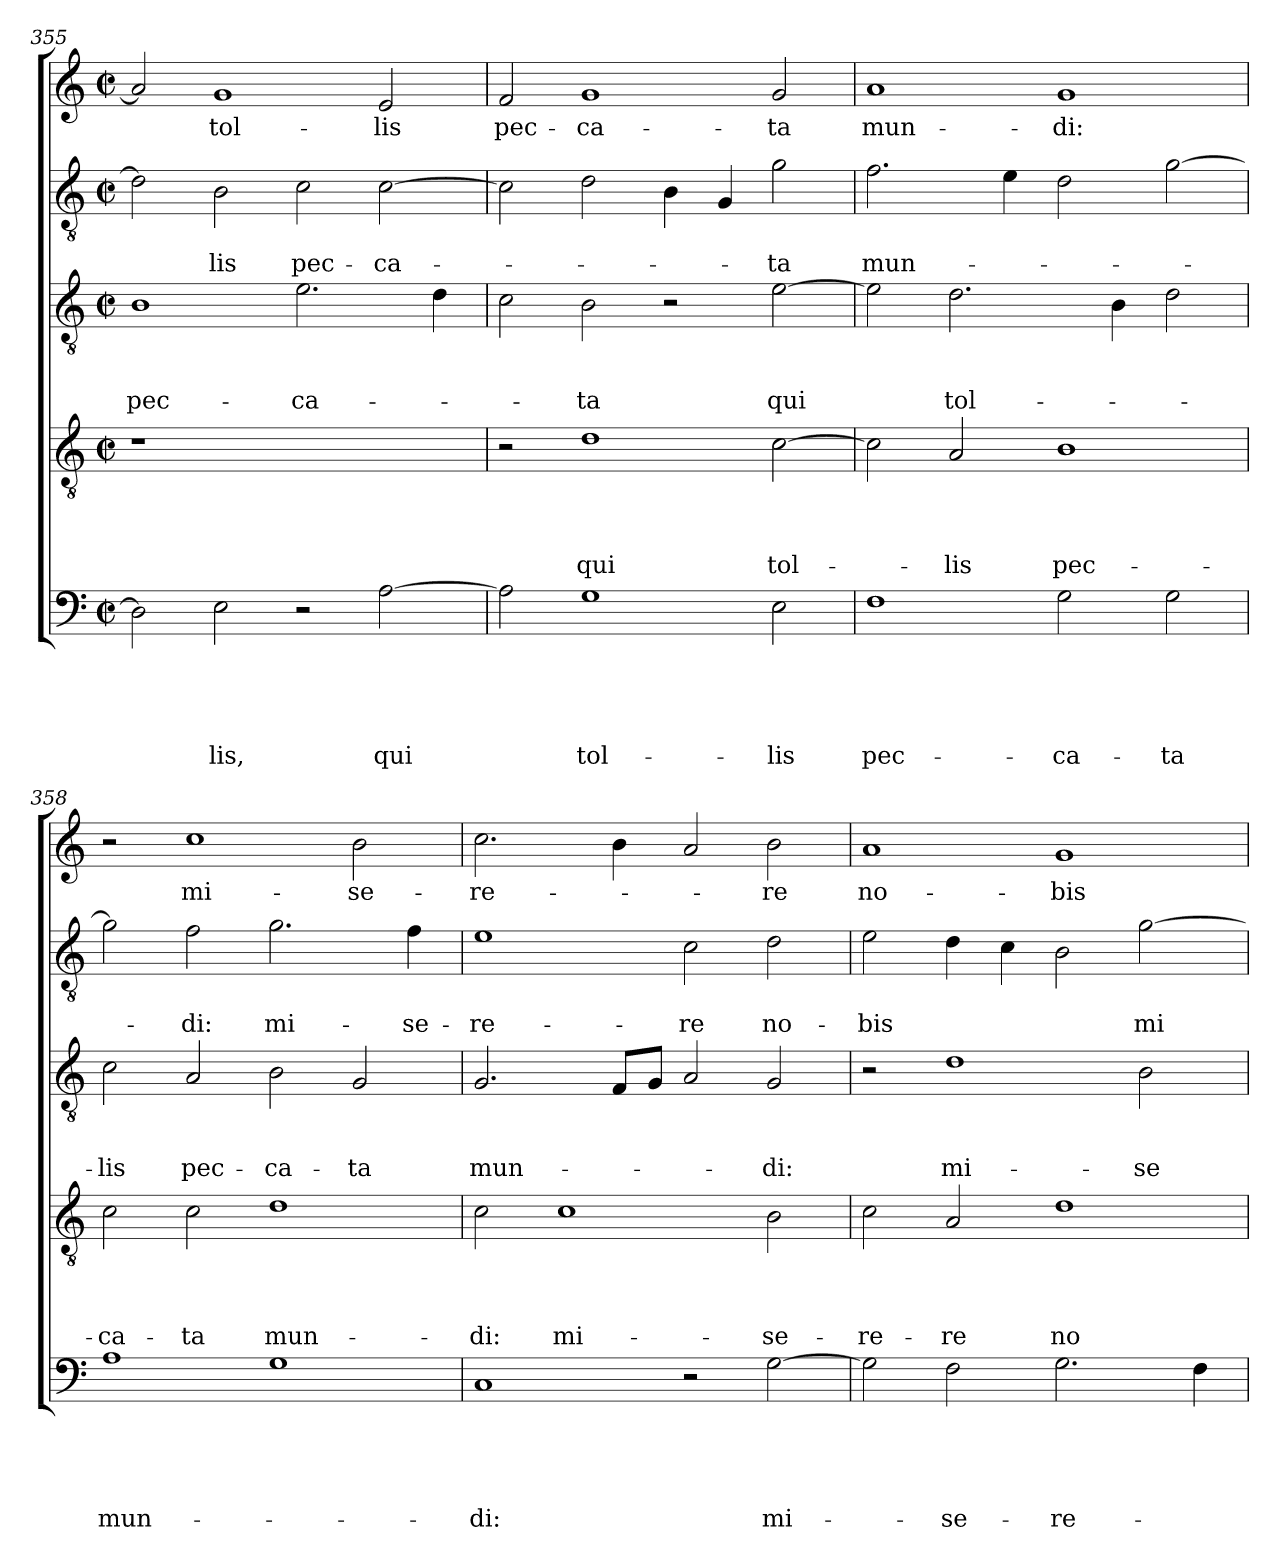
**kern	**text	**text	**text	**text	**text	**kern	**text	**text	**text	**text	**kern	**text	**text	**text	**kern	**text	**text	**kern	**text
*part5	*part5	*part5	*part5	*part5	*part5	*part4	*part4	*part4	*part4	*part4	*part3	*part3	*part3	*part3	*part2	*part2	*part2	*part1	*part1
*staff5	*staff5	*staff5	*staff5	*staff5	*staff5	*staff4	*staff4	*staff4	*staff4	*staff4	*staff3	*staff3	*staff3	*staff3	*staff2	*staff2	*staff2	*staff1	*staff1
*clefF4	*	*	*	*	*	*clefGv2	*	*	*	*	*clefGv2	*	*	*	*clefGv2	*	*	*clefG2	*
*k[]	*	*	*	*	*	*k[]	*	*	*	*	*k[]	*	*	*	*k[]	*	*	*k[]	*
*C:	*	*	*	*	*	*C:	*	*	*	*	*C:	*	*	*	*C:	*	*	*C:	*
*M2/2	*	*	*	*	*	*M2/2	*	*	*	*	*M2/2	*	*	*	*M2/2	*	*	*M2/2	*
*met(c|)	*	*	*	*	*	*met(c|)	*	*	*	*	*met(c|)	*	*	*	*met(c|)	*	*	*met(c|)	*
=355	=355	=355	=355	=355	=355	=355	=355	=355	=355	=355	=355	=355	=355	=355	=355	=355	=355	=355	=355
2D\]	.	.	.	.	.	1r	.	.	.	.	1B	.	.	pec-	2d\]	.	.	2a/]	.
2E\	.	.	.	.	-lis,	.	.	.	.	.	.	.	.	.	2B\	.	-lis	1g	tol-
2r	.	.	.	.	.	1ryy	.	.	.	.	2.e\	.	.	-ca-	2c\	.	pec-	.	.
[2A\	.	.	.	.	qui	.	.	.	.	.	.	.	.	.	[2c\	.	-ca-	2e/	-lis
.	.	.	.	.	.	.	.	.	.	.	4d\	.	.	.	.	.	.	.	.
=356	=356	=356	=356	=356	=356	=356	=356	=356	=356	=356	=356	=356	=356	=356	=356	=356	=356	=356	=356
2A\]	.	.	.	.	.	2r	.	.	.	.	2c\	.	.	.	2c\]	.	.	2f/	pec-
1G	.	.	.	.	tol-	1d	.	.	.	qui	2B\	.	.	-ta	2d\	.	.	1g	-ca-
.	.	.	.	.	.	.	.	.	.	.	2r	.	.	.	4B\	.	.	.	.
.	.	.	.	.	.	.	.	.	.	.	.	.	.	.	4G/	.	.	.	.
2E\	.	.	.	.	-lis	[2c\	.	.	.	tol-	[2e\	.	.	qui	2g\	.	-ta	2g/	-ta
=357	=357	=357	=357	=357	=357	=357	=357	=357	=357	=357	=357	=357	=357	=357	=357	=357	=357	=357	=357
1F	.	.	.	.	pec-	2c\]	.	.	.	.	2e\]	.	.	.	2.f\	.	mun-	1a	mun-
.	.	.	.	.	.	2A/	.	.	.	-lis	2.d\	.	.	tol-	.	.	.	.	.
.	.	.	.	.	.	.	.	.	.	.	.	.	.	.	4e\	.	.	.	.
2G\	.	.	.	.	-ca-	1B	.	.	.	pec-	.	.	.	.	2d\	.	.	1g	-di:
.	.	.	.	.	.	.	.	.	.	.	4B\	.	.	.	.	.	.	.	.
2G\	.	.	.	.	-ta	.	.	.	.	.	2d\	.	.	.	[2g\	.	.	.	.
=358	=358	=358	=358	=358	=358	=358	=358	=358	=358	=358	=358	=358	=358	=358	=358	=358	=358	=358	=358
1A	.	.	.	.	mun-	2c\	.	.	.	-ca-	2c\	.	.	-lis	2g\]	.	.	2r	.
.	.	.	.	.	.	2c\	.	.	.	-ta	2A/	.	.	pec-	2f\	.	-di:	1cc	mi-
1G	.	.	.	.	.	1d	.	.	.	mun-	2B\	.	.	-ca-	2.g\	.	mi-	.	.
.	.	.	.	.	.	.	.	.	.	.	2G/	.	.	-ta	.	.	.	2b\	-se-
.	.	.	.	.	.	.	.	.	.	.	.	.	.	.	4f\	.	-se-	.	.
!!LO:PB:g=z
=359	=359	=359	=359	=359	=359	=359	=359	=359	=359	=359	=359	=359	=359	=359	=359	=359	=359	=359	=359
1C	.	.	.	.	-di:	2c\	.	.	.	-di:	2.G/	.	.	mun-	1e	.	-re-	2.cc\	-re-
.	.	.	.	.	.	1c	.	.	.	mi-	.	.	.	.	.	.	.	.	.
.	.	.	.	.	.	.	.	.	.	.	8F/L	.	.	.	.	.	.	4b\	.
.	.	.	.	.	.	.	.	.	.	.	8G/J	.	.	.	.	.	.	.	.
2r	.	.	.	.	.	.	.	.	.	.	2A/	.	.	.	2c\	.	-re	2a/	.
[2G\	.	.	.	.	mi-	2B\	.	.	.	-se-	2G/	.	.	-di:	2d\	.	no-	2b\	-re
=360	=360	=360	=360	=360	=360	=360	=360	=360	=360	=360	=360	=360	=360	=360	=360	=360	=360	=360	=360
2G\]	.	.	.	.	.	2c\	.	.	.	-re-	2r	.	.	.	2e\	.	-bis	1a	no-
2F\	.	.	.	.	-se-	2A/	.	.	.	-re	1d	.	.	mi-	4d\	.	.	.	.
.	.	.	.	.	.	.	.	.	.	.	.	.	.	.	4c\	.	.	.	.
2.G\	.	.	.	.	-re-	1d	.	.	.	no-	.	.	.	.	2B\	.	.	1g	-bis
.	.	.	.	.	.	.	.	.	.	.	2B\	.	.	-se-	[2g\	.	mi-	.	.
4F\	.	.	.	.	.	.	.	.	.	.	.	.	.	.	.	.	.	.	.
=	=	=	=	=	=	=	=	=	=	=	=	=	=	=	=	=	=	=	=
*-	*-	*-	*-	*-	*-	*-	*-	*-	*-	*-	*-	*-	*-	*-	*-	*-	*-	*-	*-
